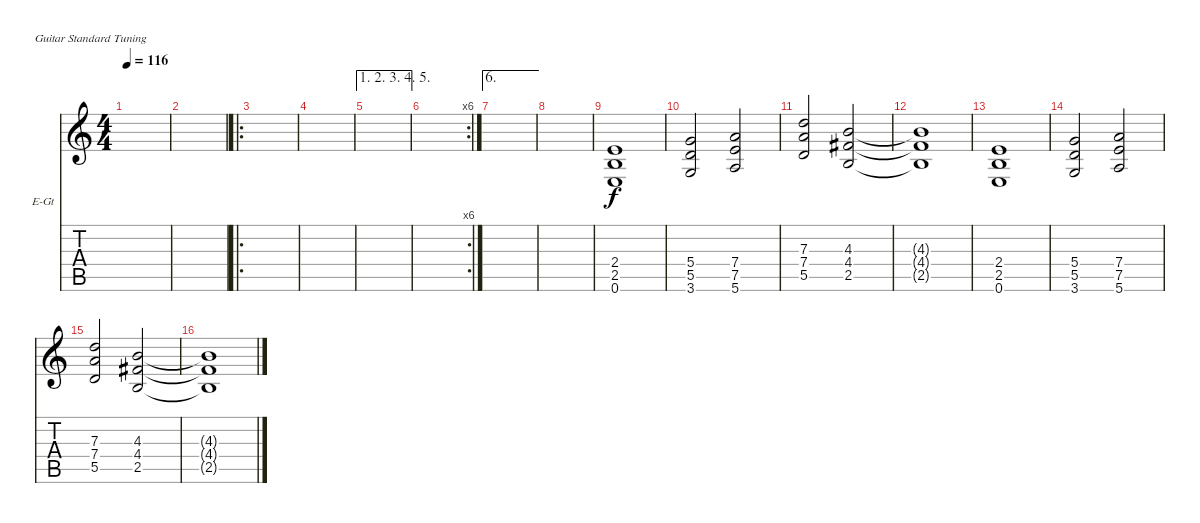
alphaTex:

\bracketExtendMode nobrackets
\firstSystemTrackNameOrientation horizontal
\otherSystemsTrackNameOrientation horizontal
\track ("Rythm Guitar" "E-Gt") {instrument distortionguitar}
\staff {score tabs}
\tuning (E4 B3 G3 D3 A2 E2)
\ts (4 4)
\beaming (8 2 2 2 2)
\tempo 116
\clef g2
\scale
0.462451
\ks c
|
\scale
0.245059 |
\ro
\scale
0.29249 |
\scale
0.322917 |
\ae (1 2 3 4 5)
\scale
0.322917 |
\rc 6
\scale
0.354167 |
\ae 6
\scale
0.333333 |
\scale
0.333333 |
\scale
0.333333 (2.4 2.5 0.6).1 |
\scale
0.333333 (5.4 5.5 3.6).2 (7.4 7.5 5.6).2 |
\scale
0.333333 (7.3 7.4 5.5).2 (4.3 4.4 2.5).2 |
\scale
0.333333 (4.3{t} 4.4{t} 2.5{t}).1 |
\scale
0.333333 (2.4 2.5 0.6).1 |
\scale
0.333333 (5.4 5.5 3.6).2 (7.4 7.5 5.6).2 |
\scale
0.333333 (7.3 7.4 5.5).2 (4.3 4.4 2.5).2 |
\scale
0.313131 (4.3{t} 4.4{t} 2.5{t}).1
